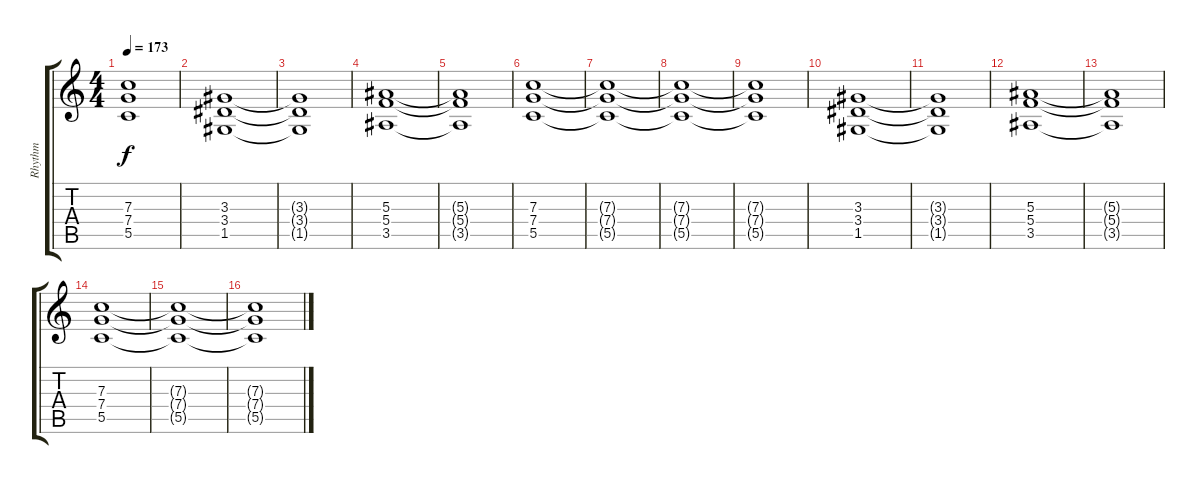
\track ("Rhythm" "Rhythm") {instrument distortionguitar}
\staff {score tabs}
\tuning (D4 A3 F3 C3 G2 C2) {hide}
\ts (4 4)
\tempo 173
\clef g2
\ks c
(7.3{t} 7.4{t} 5.5{t}).1{dy f} |
(3.3 3.4 1.5).1 |
(3.3{t} 3.4{t} 1.5{t}).1 |
(5.3 5.4 3.5).1 |
(5.3{t} 5.4{t} 3.5{t}).1 |
(7.3 7.4 5.5).1 |
(7.3{t} 7.4{t} 5.5{t}).1 |
(7.3{t} 7.4{t} 5.5{t}).1 |
(7.3{t} 7.4{t} 5.5{t}).1 |
(3.3 3.4 1.5).1 |
(3.3{t} 3.4{t} 1.5{t}).1 |
(5.3 5.4 3.5).1 |
(5.3{t} 5.4{t} 3.5{t}).1 |
(7.3 7.4 5.5).1 |
(7.3{t} 7.4{t} 5.5{t}).1 |
(7.3{t} 7.4{t} 5.5{t}).1
